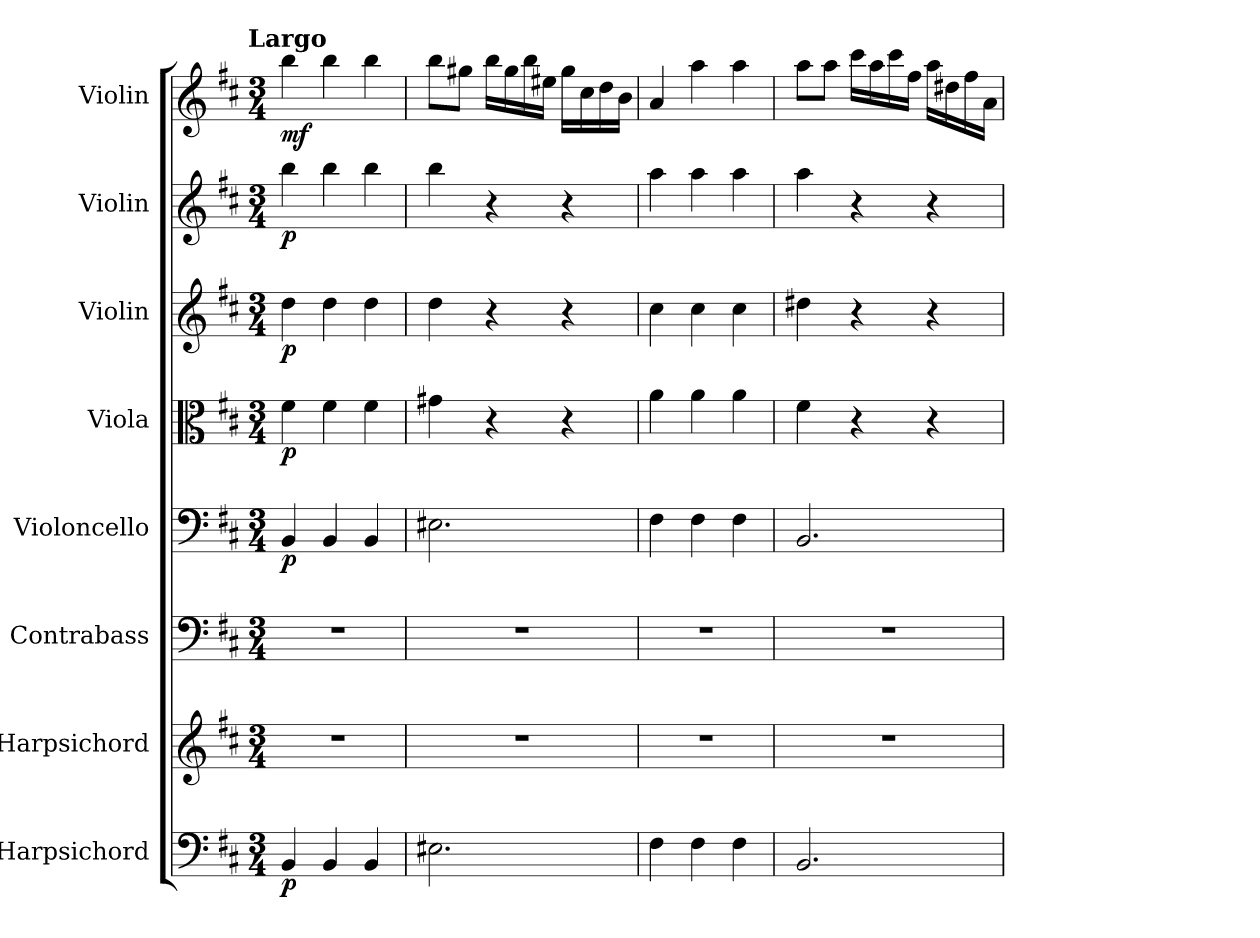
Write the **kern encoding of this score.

**kern	**dynam	**kern	**kern	**kern	**dynam	**kern	**dynam	**kern	**dynam	**kern	**dynam	**kern	**dynam
*part8	*part8	*part7	*part6	*part5	*part5	*part4	*part4	*part3	*part3	*part2	*part2	*part1	*part1
*staff8	*staff8	*staff7	*staff6	*staff5	*staff5	*staff4	*staff4	*staff3	*staff3	*staff2	*staff2	*staff1	*staff1
*I"Harpsichord	*	*I"Harpsichord	*I"Contrabass	*I"Violoncello	*	*I"Viola	*	*I"Violin	*	*I"Violin	*	*I"Violin	*
*I'Hpschd	*	*I'Hpschd	*I'Cb	*I'Vc	*	*I'Vla	*	*I'Vln	*	*I'Vln	*	*I'Vln	*
*clefF4	*	*clefG2	*clefF4	*clefF4	*	*clefC3	*	*clefG2	*	*clefG2	*	*clefG2	*
*k[f#c#]	*	*k[f#c#]	*k[f#c#]	*k[f#c#]	*	*k[f#c#]	*	*k[f#c#]	*	*k[f#c#]	*	*k[f#c#]	*
!!LO:TX:omd:t=Largo
*M3/4	*	*M3/4	*M3/4	*M3/4	*	*M3/4	*	*M3/4	*	*M3/4	*	*M3/4	*
*MM60	*	*MM60	*MM60	*MM60	*	*MM60	*	*MM60	*	*MM60	*	*MM60	*
=1	=1	=1	=1	=1	=1	=1	=1	=1	=1	=1	=1	=1	=1
4BB/	p	2.r	2.r	4BB/	p	4f#\	p	4dd\	p	4bb\	p	4bb\	mf
4BB/	.	.	.	4BB/	.	4f#\	.	4dd\	.	4bb\	.	4bb\	.
4BB/	.	.	.	4BB/	.	4f#\	.	4dd\	.	4bb\	.	4bb\	.
=2	=2	=2	=2	=2	=2	=2	=2	=2	=2	=2	=2	=2	=2
2.E#X\	.	2.r	2.r	2.E#X\	.	4g#X\	.	4dd\	.	4bb\	.	8bb\L	.
.	.	.	.	.	.	.	.	.	.	.	.	8gg#X\J	.
.	.	.	.	.	.	4r	.	4r	.	4r	.	16bb\LL	.
.	.	.	.	.	.	.	.	.	.	.	.	16gg#\	.
.	.	.	.	.	.	.	.	.	.	.	.	16bb\	.
.	.	.	.	.	.	.	.	.	.	.	.	16ee#X\JJ	.
.	.	.	.	.	.	4r	.	4r	.	4r	.	16gg#\LL	.
.	.	.	.	.	.	.	.	.	.	.	.	16cc#\	.
.	.	.	.	.	.	.	.	.	.	.	.	16dd\	.
.	.	.	.	.	.	.	.	.	.	.	.	16b\JJ	.
=3	=3	=3	=3	=3	=3	=3	=3	=3	=3	=3	=3	=3	=3
4F#\	.	2.r	2.r	4F#\	.	4a\	.	4cc#\	.	4aa\	.	4a/	.
4F#\	.	.	.	4F#\	.	4a\	.	4cc#\	.	4aa\	.	4aa\	.
4F#\	.	.	.	4F#\	.	4a\	.	4cc#\	.	4aa\	.	4aa\	.
=4	=4	=4	=4	=4	=4	=4	=4	=4	=4	=4	=4	=4	=4
2.BB/	.	2.r	2.r	2.BB/	.	4f#\	.	4dd#X\	.	4aa\	.	8aa\L	.
.	.	.	.	.	.	.	.	.	.	.	.	8aa\J	.
.	.	.	.	.	.	4r	.	4r	.	4r	.	16ccc#\LL	.
.	.	.	.	.	.	.	.	.	.	.	.	16aa\	.
.	.	.	.	.	.	.	.	.	.	.	.	16ccc#\	.
.	.	.	.	.	.	.	.	.	.	.	.	16ff#\JJ	.
.	.	.	.	.	.	4r	.	4r	.	4r	.	16aa\LL	.
.	.	.	.	.	.	.	.	.	.	.	.	16dd#X\	.
.	.	.	.	.	.	.	.	.	.	.	.	16ff#\	.
.	.	.	.	.	.	.	.	.	.	.	.	16a\JJ	.
=	=	=	=	=	=	=	=	=	=	=	=	=	=
*-	*-	*-	*-	*-	*-	*-	*-	*-	*-	*-	*-	*-	*-
